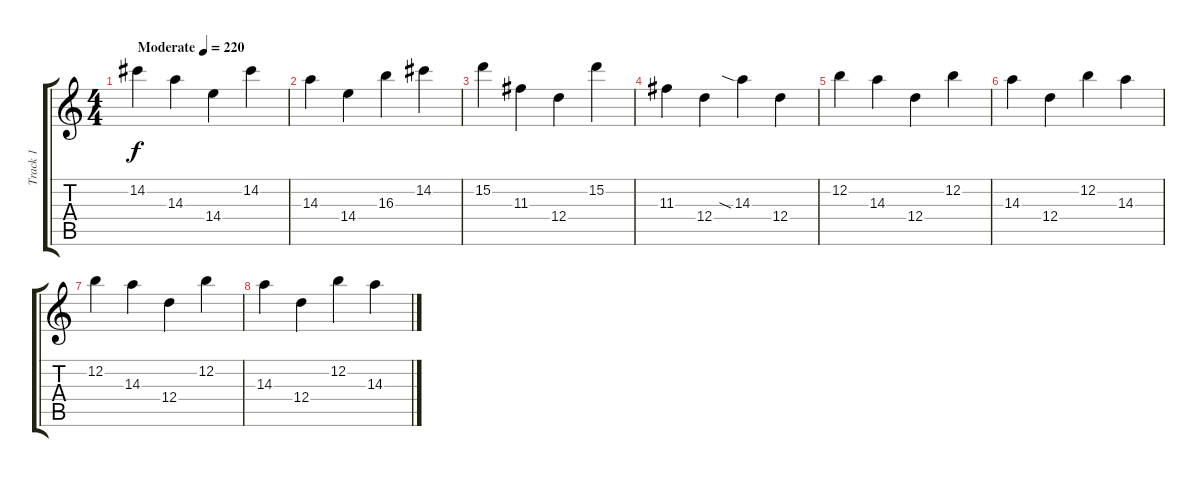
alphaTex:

\track ("Track 1" "Track 1") {instrument acousticguitarsteel}
\staff {score tabs}
\tuning (E4 B3 G3 D3 A2 E2) {hide}
\ts (4 4)
\tempo (220 "Moderate")
\clef g2
\ks c
14.2.4{dy f instrument acousticguitarsteel} 14.3.4 14.4.4 14.2.4 |
14.3.4 14.4.4{beam merge} 16.3.4{beam merge} 14.2.4 |
15.2.4 11.3.4{beam merge} 12.4.4{beam merge} 15.2.4 |
11.3.4{beam merge} 12.4.4 14.3{sia}.4{beam merge} 12.4.4 |
12.2.4 14.3.4 12.4.4 12.2.4 |
14.3.4 12.4.4 12.2.4 14.3.4 |
12.2.4 14.3.4 12.4.4 12.2.4 |
14.3.4 12.4.4{beam merge} 12.2.4 14.3.4
